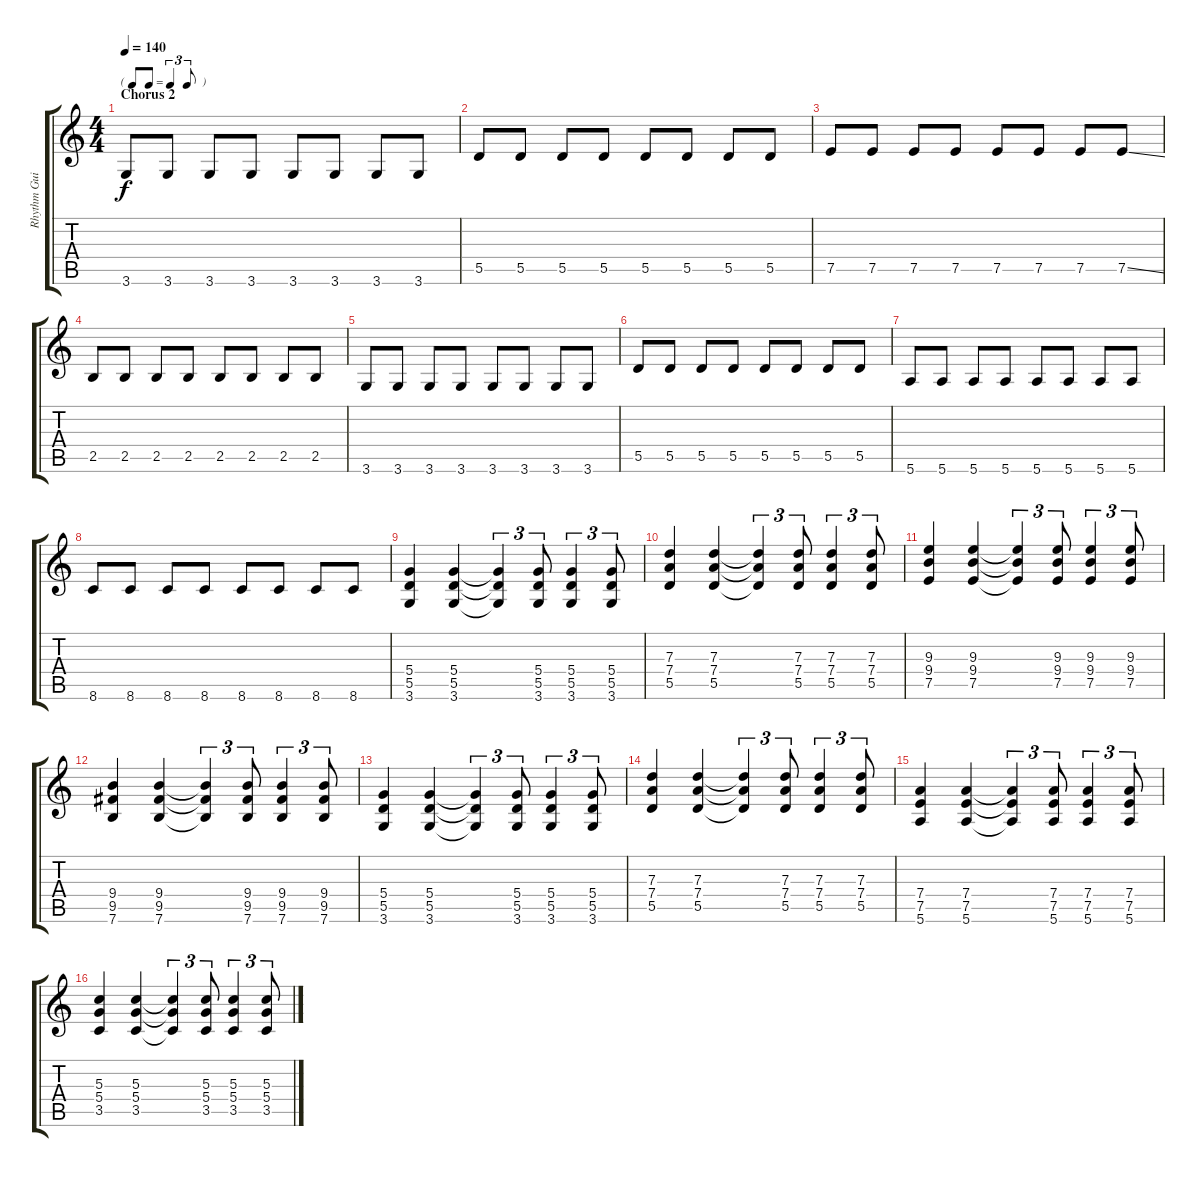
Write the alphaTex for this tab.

\track ("Rhythm Guitar I" "Rhythm Gui") {instrument overdrivenguitar}
\staff {score tabs}
\tuning (E4 B3 G3 D3 A2 E2) {hide}
\ts (4 4)
\tf triplet8th
\section ("" "Chorus 2")
\tempo 140
\clef g2
\ks c
3.6.8{dy f} 3.6.8 3.6.8 3.6.8 3.6.8 3.6.8 3.6.8 3.6.8 |
5.5.8 5.5.8 5.5.8 5.5.8 5.5.8 5.5.8 5.5.8 5.5.8 |
7.5.8 7.5.8 7.5.8 7.5.8 7.5.8 7.5.8 7.5.8 7.5{ss}.8 |
2.5.8 2.5.8 2.5.8 2.5.8 2.5.8 2.5.8 2.5.8 2.5.8 |
3.6.8 3.6.8 3.6.8 3.6.8 3.6.8 3.6.8 3.6.8 3.6.8 |
5.5.8 5.5.8 5.5.8 5.5.8 5.5.8 5.5.8 5.5.8 5.5.8 |
5.6.8 5.6.8 5.6.8 5.6.8 5.6.8 5.6.8 5.6.8 5.6.8 |
8.6.8 8.6.8 8.6.8 8.6.8 8.6.8 8.6.8 8.6.8 8.6.8 |
(5.4 5.5 3.6).4 (5.4 5.5 3.6).4 (5.4{t} 5.5{t} 3.6{t}).4{tu (3 2)} (5.4 5.5 3.6).8{tu (3 2)} (5.4 5.5 3.6).4{tu (3 2)} (5.4 5.5 3.6).8{tu (3 2)} |
(7.3 7.4 5.5).4 (7.3 7.4 5.5).4 (7.3{t} 7.4{t} 5.5{t}).4{tu (3 2)} (7.3 7.4 5.5).8{tu (3 2)} (7.3 7.4 5.5).4{tu (3 2)} (7.3 7.4 5.5).8{tu (3 2)} |
(9.3 9.4 7.5).4 (9.3 9.4 7.5).4 (9.3{t} 9.4{t} 7.5{t}).4{tu (3 2)} (9.3 9.4 7.5).8{tu (3 2)} (9.3 9.4 7.5).4{tu (3 2)} (9.3 9.4 7.5).8{tu (3 2)} |
(9.4 9.5 7.6).4 (9.4 9.5 7.6).4 (9.4{t} 9.5{t} 7.6{t}).4{tu (3 2)} (9.4 9.5 7.6).8{tu (3 2)} (9.4 9.5 7.6).4{tu (3 2)} (9.4 9.5 7.6).8{tu (3 2)} |
(5.4 5.5 3.6).4 (5.4 5.5 3.6).4 (5.4{t} 5.5{t} 3.6{t}).4{tu (3 2)} (5.4 5.5 3.6).8{tu (3 2)} (5.4 5.5 3.6).4{tu (3 2)} (5.4 5.5 3.6).8{tu (3 2)} |
(7.3 7.4 5.5).4 (7.3 7.4 5.5).4 (7.3{t} 7.4{t} 5.5{t}).4{tu (3 2)} (7.3 7.4 5.5).8{tu (3 2)} (7.3 7.4 5.5).4{tu (3 2)} (7.3 7.4 5.5).8{tu (3 2)} |
(7.4 7.5 5.6).4 (7.4 7.5 5.6).4 (7.4{t} 7.5{t} 5.6{t}).4{tu (3 2)} (7.4 7.5 5.6).8{tu (3 2)} (7.4 7.5 5.6).4{tu (3 2)} (7.4 7.5 5.6).8{tu (3 2)} |
(5.3 5.4 3.5).4 (5.3 5.4 3.5).4 (5.3{t} 5.4{t} 3.5{t}).4{tu (3 2)} (5.3 5.4 3.5).8{tu (3 2)} (5.3 5.4 3.5).4{tu (3 2)} (5.3 5.4 3.5).8{tu (3 2)}
